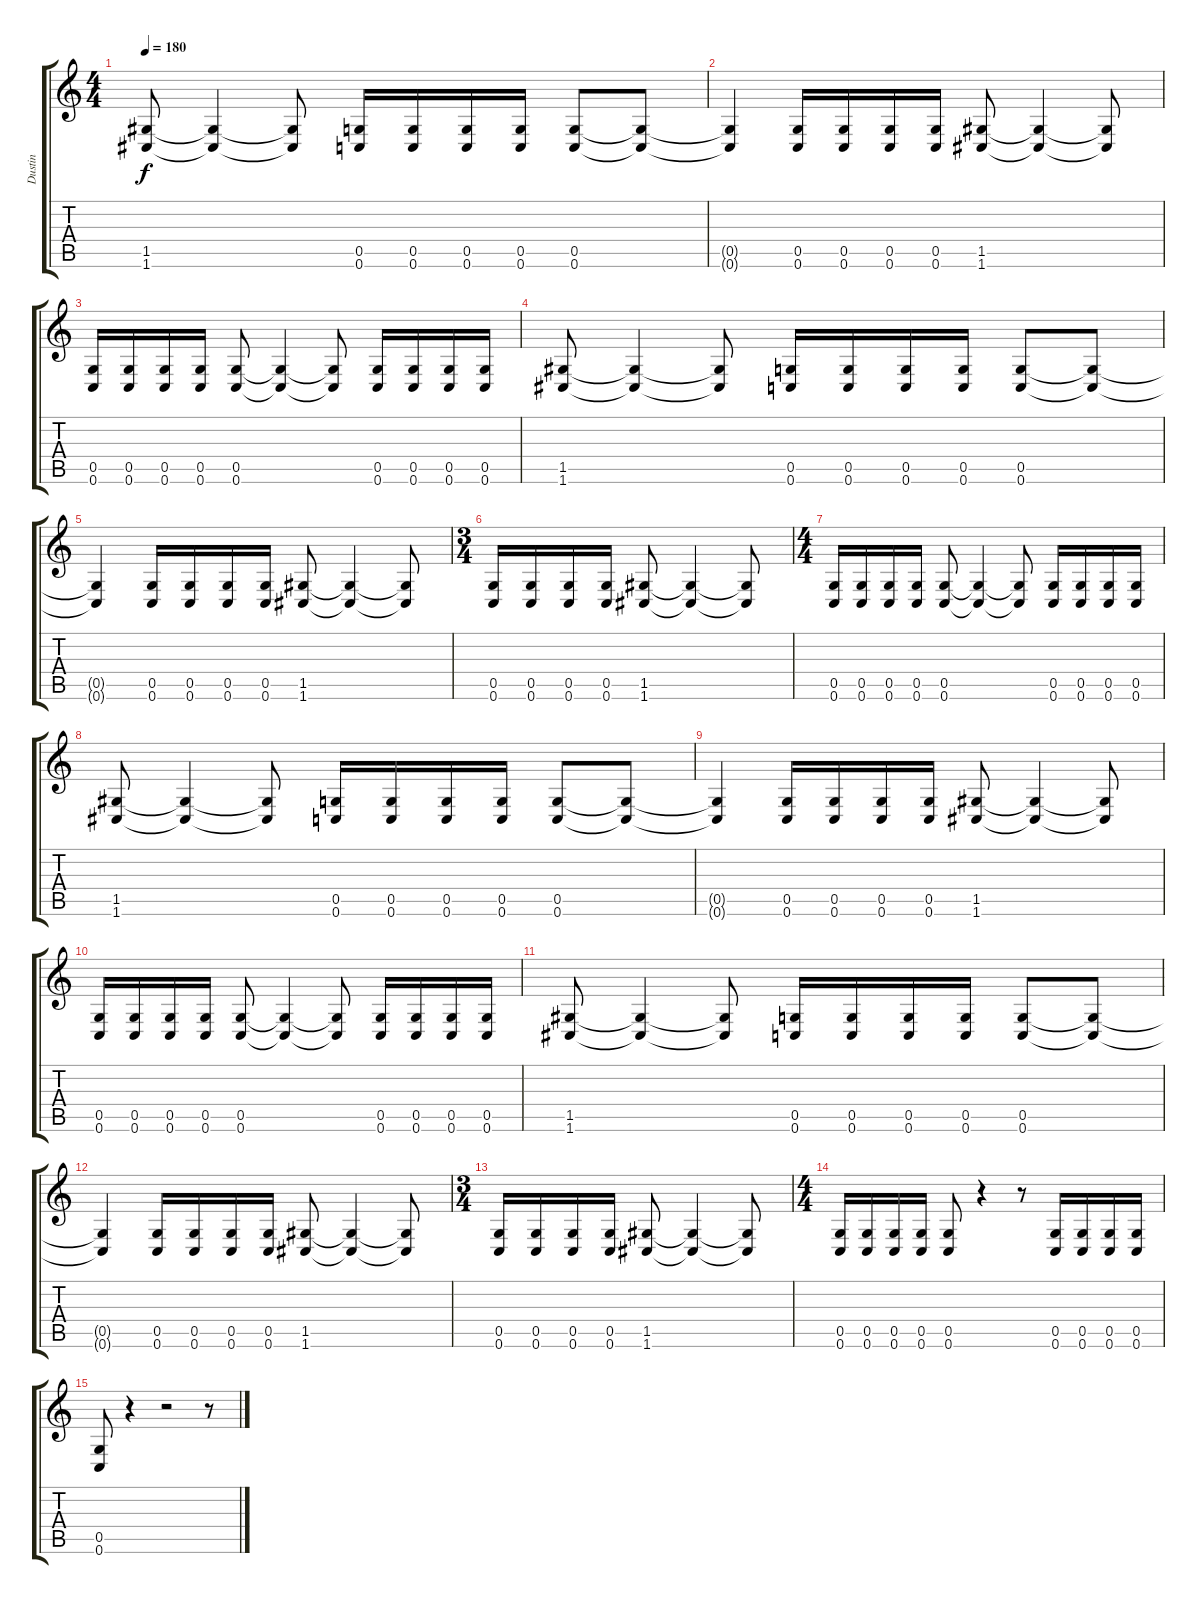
\track ("Dustin" "Dustin") {instrument distortionguitar}
\staff {score tabs}
\tuning (D4 A3 F3 C3 G2 C2) {hide}
\ts (4 4)
\tempo 180
\clef g2
\ks c
(1.5 1.6).8{dy f} (1.5{t} 1.6{t}).4 (1.5{t} 1.6{t}).8 (0.5 0.6).16 (0.5 0.6).16 (0.5 0.6).16 (0.5 0.6).16 (0.5 0.6).8 (0.5{t} 0.6{t}).8 |
(0.5{t} 0.6{t}).4 (0.5 0.6).16 (0.5 0.6).16 (0.5 0.6).16 (0.5 0.6).16 (1.5 1.6).8 (1.5{t} 1.6{t}).4 (1.5{t} 1.6{t}).8 |
(0.5 0.6).16 (0.5 0.6).16 (0.5 0.6).16 (0.5 0.6).16 (0.5 0.6).8 (0.5{t} 0.6{t}).4 (0.5{t} 0.6{t}).8 (0.5 0.6).16 (0.5 0.6).16 (0.5 0.6).16 (0.5 0.6).16 |
(1.5 1.6).8 (1.5{t} 1.6{t}).4 (1.5{t} 1.6{t}).8 (0.5 0.6).16 (0.5 0.6).16 (0.5 0.6).16 (0.5 0.6).16 (0.5 0.6).8 (0.5{t} 0.6{t}).8 |
(0.5{t} 0.6{t}).4 (0.5 0.6).16 (0.5 0.6).16 (0.5 0.6).16 (0.5 0.6).16 (1.5 1.6).8 (1.5{t} 1.6{t}).4 (1.5{t} 1.6{t}).8 |
\ts (3 4)
(0.5 0.6).16 (0.5 0.6).16 (0.5 0.6).16 (0.5 0.6).16 (1.5 1.6).8 (1.5{t} 1.6{t}).4 (1.5{t} 1.6{t}).8 |
\ts (4 4)
(0.5 0.6).16 (0.5 0.6).16 (0.5 0.6).16 (0.5 0.6).16 (0.5 0.6).8 (0.5{t} 0.6{t}).4 (0.5{t} 0.6{t}).8 (0.5 0.6).16 (0.5 0.6).16 (0.5 0.6).16 (0.5 0.6).16 |
(1.5 1.6).8 (1.5{t} 1.6{t}).4 (1.5{t} 1.6{t}).8 (0.5 0.6).16 (0.5 0.6).16 (0.5 0.6).16 (0.5 0.6).16 (0.5 0.6).8 (0.5{t} 0.6{t}).8 |
(0.5{t} 0.6{t}).4 (0.5 0.6).16 (0.5 0.6).16 (0.5 0.6).16 (0.5 0.6).16 (1.5 1.6).8 (1.5{t} 1.6{t}).4 (1.5{t} 1.6{t}).8 |
(0.5 0.6).16 (0.5 0.6).16 (0.5 0.6).16 (0.5 0.6).16 (0.5 0.6).8 (0.5{t} 0.6{t}).4 (0.5{t} 0.6{t}).8 (0.5 0.6).16 (0.5 0.6).16 (0.5 0.6).16 (0.5 0.6).16 |
(1.5 1.6).8 (1.5{t} 1.6{t}).4 (1.5{t} 1.6{t}).8 (0.5 0.6).16 (0.5 0.6).16 (0.5 0.6).16 (0.5 0.6).16 (0.5 0.6).8 (0.5{t} 0.6{t}).8 |
(0.5{t} 0.6{t}).4 (0.5 0.6).16 (0.5 0.6).16 (0.5 0.6).16 (0.5 0.6).16 (1.5 1.6).8 (1.5{t} 1.6{t}).4 (1.5{t} 1.6{t}).8 |
\ts (3 4)
(0.5 0.6).16 (0.5 0.6).16 (0.5 0.6).16 (0.5 0.6).16 (1.5 1.6).8 (1.5{t} 1.6{t}).4 (1.5{t} 1.6{t}).8 |
\ts (4 4)
(0.5 0.6).16 (0.5 0.6).16 (0.5 0.6).16 (0.5 0.6).16 (0.5 0.6).8 r.4 r.8 (0.5 0.6).16 (0.5 0.6).16 (0.5 0.6).16 (0.5 0.6).16 |
(0.5 0.6).8 r.4 r.2 r.8
